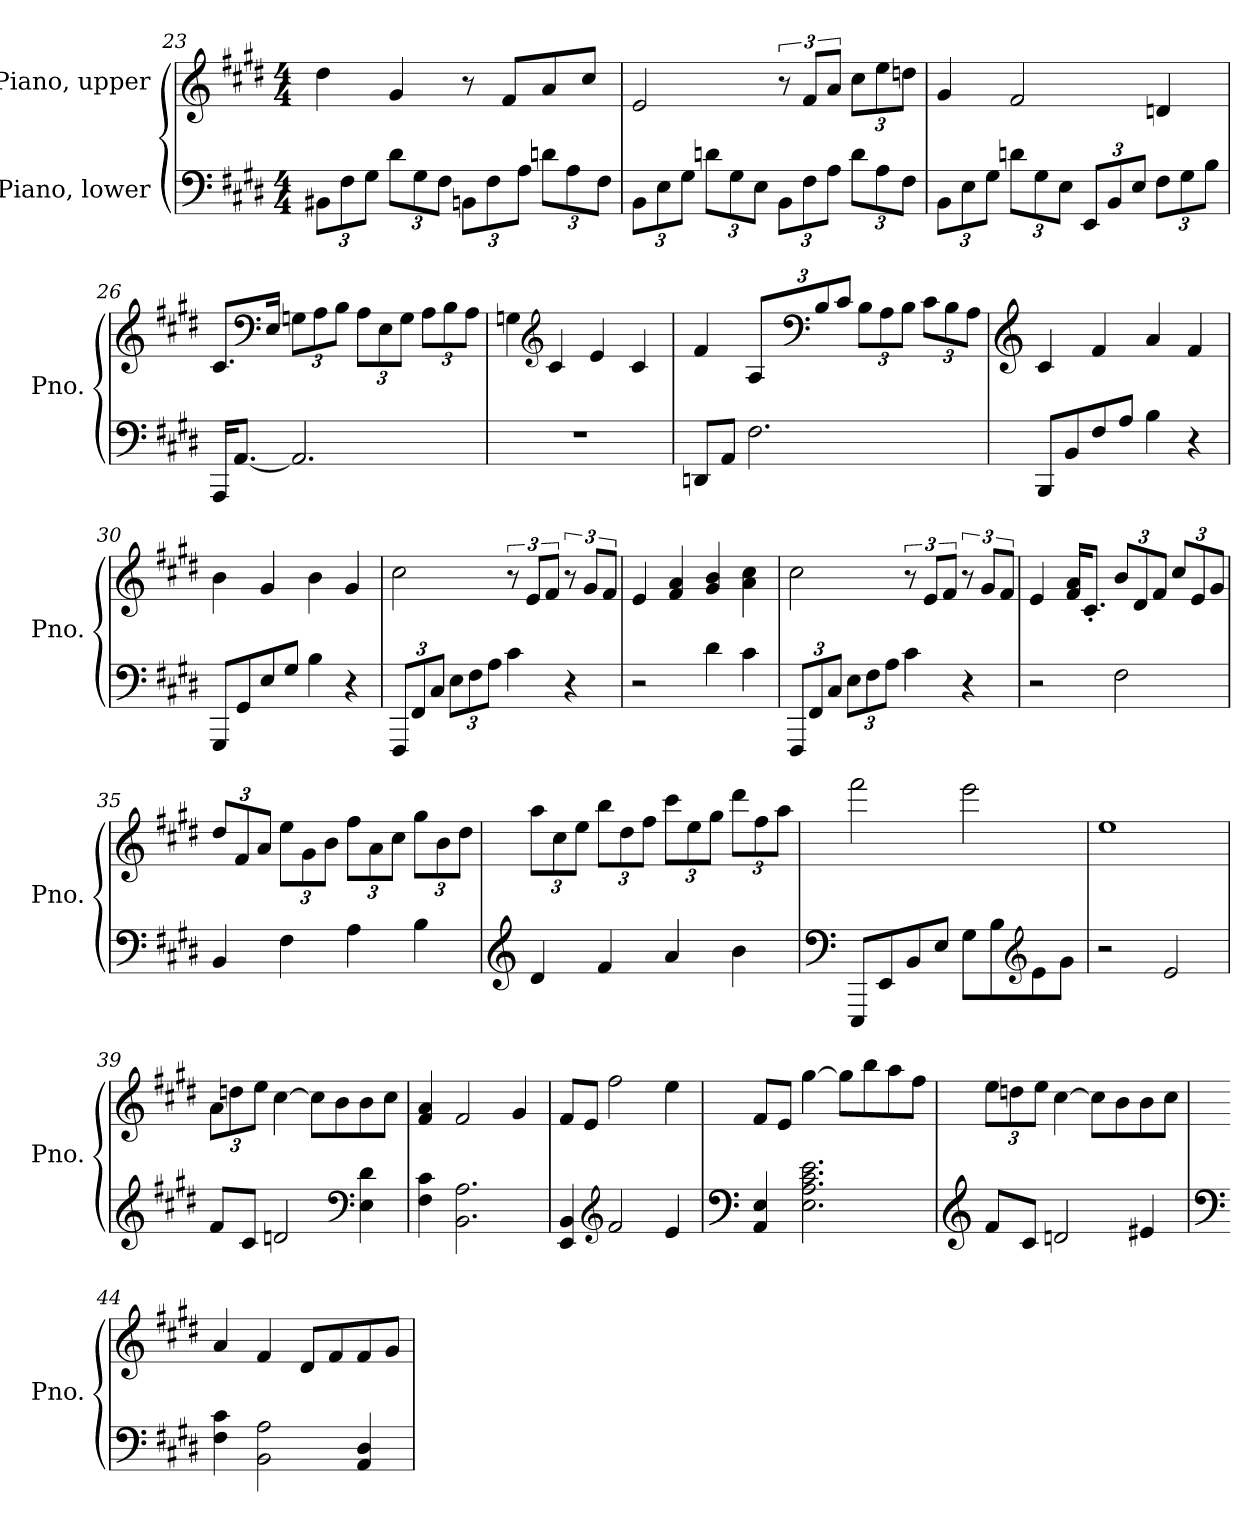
**kern	**kern
*part2	*part1
*staff2	*staff1
*I"Piano, lower	*I"Piano, upper
*I'Pno.	*I'Pno.
*clefF4	*clefG2
*k[f#c#g#d#]	*k[f#c#g#d#]
*M4/4	*M4/4
*Xbrackettup	*
=23	=23
12BB#X\L	4dd#\
12F#\	.
12G#\J	.
12d#\L	4g#/
12G#\	.
12F#\J	.
12BBn\L	8r
12F#\	.
.	8f#/L
12A\J	.
12dn\L	8a/
12A\	.
.	8cc#/J
12F#\J	.
=24	=24
12BB\L	2e/
12E\	.
12G#\J	.
12dn\L	.
12G#\	.
12E\J	.
12BB\L	12r
12F#\	12f#/L
12A\J	12a/J
*	*Xbrackettup
12d\L	12cc#\L
12A\	12ee\
12F#\J	12ddn\J
!!LO:LB:g=z
=25	=25
12BB\L	4g#/
12E\	.
12G#\J	.
12dn\L	2f#/
12G#\	.
12E\J	.
12EE/L	.
12BB/	.
12E/J	.
12F#\L	4dn/
12G#\	.
12B\J	.
=26	=26
16AAA/KL	8.c#/L
[8.AA/J	.
*	*clefF4
.	16E/Jk
2.AA/]	12Gn\L
.	12A\
.	12B\J
.	12A\L
.	12E\
.	12G\J
.	12A\L
.	12B\
.	12A\J
=27	=27
1r	4Gn\
*	*clefG2
.	4c#/
.	4e/
.	4c#/
!!LO:LB:g=z
=28	=28
8DDn/L	4f#/
8AA/J	.
2.F#\	12A/L
*	*clefF4
.	12B/
.	12c#/J
.	12B\L
.	12A\
.	12B\J
.	12c#\L
.	12B\
.	12A\J
=29	=29
*	*clefG2
8BBB/L	4c#/
8BB/	.
8F#/	4f#/
8A/J	.
4B\	4a/
4r	4f#/
=30	=30
8GGG#/L	4b\
8GG#/	.
8E/	4g#/
8G#/J	.
4B\	4b\
4r	4g#/
=31	=31
12FFF#/L	2cc#\
12FF#/	.
12C#/J	.
12E\L	.
12F#\	.
12A\J	.
*	*brackettup
4c#\	12r
.	12e/L
.	12f#/J
4r	12r
.	12g#/L
.	12f#/J
!!LO:LB:g=z
=32	=32
2r	4e/
.	4f#/ 4a/
4d#\	4g#/ 4b/
4c#\	4a\ 4cc#\
=33	=33
12FFF#/L	2cc#\
12FF#/	.
12C#/J	.
12E\L	.
12F#\	.
12A\J	.
4c#\	12r
.	12e/L
.	12f#/J
4r	12r
.	12g#/L
.	12f#/J
=34	=34
2r	4e/
.	16f#/ 16a/KL
.	8.c#'/J
*	*Xbrackettup
2F#\	12b/L
.	12d#/
.	12f#/J
.	12cc#/L
.	12e/
.	12g#/J
=35	=35
4BB/	12dd#/L
.	12f#/
.	12a/J
4F#\	12ee\L
.	12g#\
.	12b\J
4A\	12ff#\L
.	12a\
.	12cc#\J
4B\	12gg#\L
.	12b\
.	12dd#\J
!!LO:LB:g=z
=36	=36
*clefG2	*
4d#/	12aa\L
.	12cc#\
.	12ee\J
4f#/	12bb\L
.	12dd#\
.	12ff#\J
4a/	12ccc#\L
.	12ee\
.	12gg#\J
4b\	12ddd#\L
.	12ff#\
.	12aa\J
=37	=37
*clefF4	*
8EEE/L	2fff#\
8EE/	.
8BB/	.
8E/J	.
8G#\L	2eee\
8B\	.
*clefG2	*
8e\	.
8g#\J	.
=38	=38
2r	1ee
2e/	.
=39	=39
8f#/L	12a\L
.	12ddn\
8c#/J	.
.	12ee\J
2dn/	[4cc#\
.	8cc#\L]
.	8b\
*clefF4	*
4E\ 4d\	8b\
.	8cc#\J
=40	=40
4F#\ 4c#\	4f#/ 4a/
2.BB\ 2.A\	2f#/
.	4g#/
!!LO:PB:g=z
=41	=41
4EE/ 4BB/	8f#/L
.	8e/J
*clefG2	*
2f#/	2ff#\
4e/	4ee\
=42	=42
*clefF4	*
4AA/ 4E/	8f#/L
.	8e/J
2.E\ 2.A\ 2.c#\ 2.e\	[4gg#\
.	8gg#\L]
.	8bb\
.	8aa\
.	8ff#\J
=43	=43
*clefG2	*
8f#/L	12ee\L
.	12ddn\
8c#/J	.
.	12ee\J
2dn/	[4cc#\
.	8cc#\L]
.	8b\
4e#X/	8b\
.	8cc#\J
=44	=44
*clefF4	*
4F#\ 4c#\	4a/
2BB\ 2A\	4f#/
.	8d#/L
.	8f#/
4AA/ 4D#/	8f#/
.	8g#/J
=	=
*-	*-
